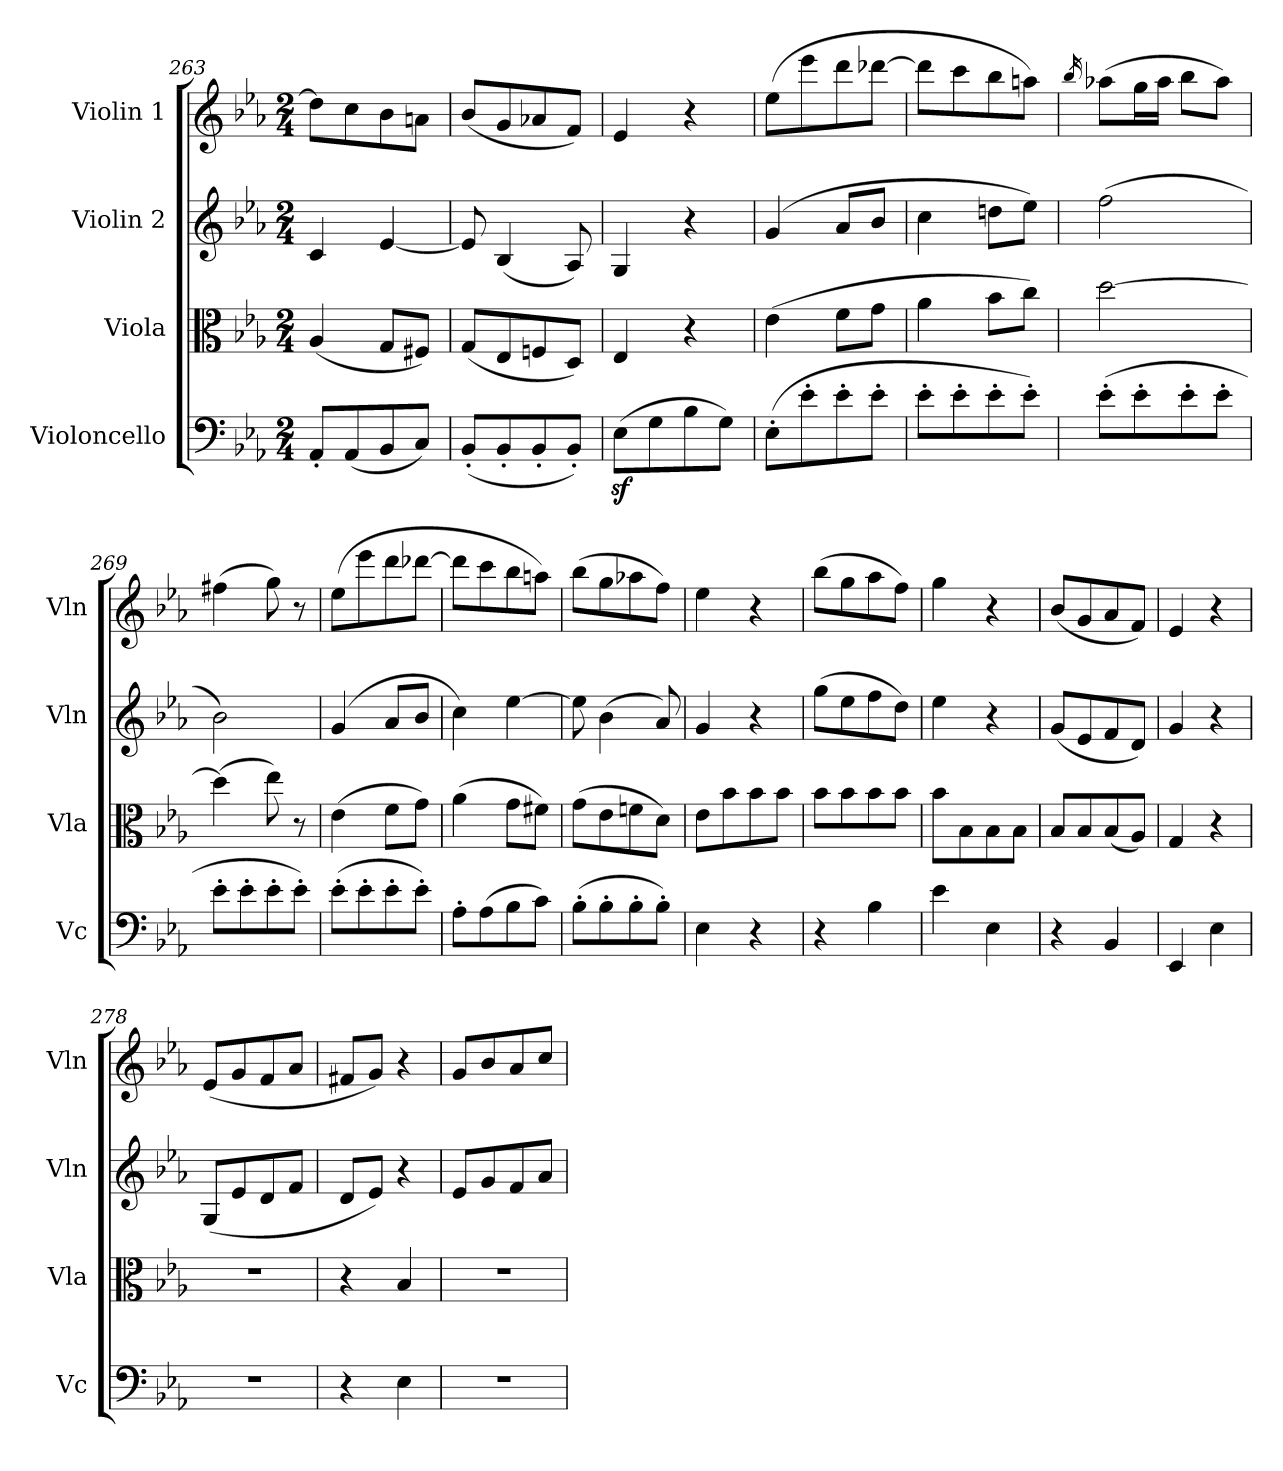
**kern	**kern	**kern	**kern
*part4	*part3	*part2	*part1
*staff4	*staff3	*staff2	*staff1
*I"Violoncello	*I"Viola	*I"Violin 2	*I"Violin 1
*I'Vc	*I'Vla	*I'Vln	*I'Vln
*clefF4	*clefC3	*clefG2	*clefG2
*k[b-e-a-]	*k[b-e-a-]	*k[b-e-a-]	*k[b-e-a-]
*M2/4	*M2/4	*M2/4	*M2/4
=263	=263	=263	=263
8AA-'/L	(4A-/	4c/	8dd-\L]
(8AA-/	.	.	8cc\
8BB-/	8G/L	[4e-/	8b-\
8C/J)	8F#X/J)	.	8an\J
=264	=264	=264	=264
(8BB-'/L	(8G/L	8e-/]	(8b-/L
8BB-'/	8E-/	(4B-/	8g/
8BB-'/	8Fn/	.	8a-X/
8BB-'/J)	8D/J)	8A-/)	8f/J)
=265	=265	=265	=265
(8E-z<\L	4E-/	4G/	4e-/
8G\	.	.	.
8B-\	4r	4r	4r
8G\J)	.	.	.
=266	=266	=266	=266
(<8E-'\L	(4e-\	(4g/	(8ee-\L
8e-'\	.	.	8eee-\
8e-'\	8f\L	8a-/L	8ddd\
8e-'\J	8g\J	8b-/J	[8ddd-X\J
=267	=267	=267	=267
8e-'\L	4a-\	4cc\	8ddd-\L]
8e-'\	.	.	8ccc\
8e-'\	8b-\L	8ddn\L	8bb-\
8e-'\J)	8cc\J)	8ee-\J)	8aan\J)
!!LO:LB:g=z
=268	=268	=268	=268
.	.	.	16qbb-/
(<8e-'\L	[2dd\	(2ff\	(8aa-X\L
8e-'\	.	.	16gg\L
.	.	.	16aa-\JJ
8e-'\	.	.	8bb-\L
8e-'\J	.	.	8aa-\J)
!!LO:LB:g=z
=269	=269	=269	=269
8e-'\L	(4dd\]	2b-\)	(4ff#X\
8e-'\	.	.	.
8e-'\	8ee-\)	.	8gg\)
8e-'\J)	8r	.	8r
=270	=270	=270	=270
(8e-'\L	(4e-\	(4g/	(8ee-\L
8e-'\	.	.	8eee-\
8e-'\	8f\L	8a-/L	8ddd\
8e-'\J)	8g\J)	8b-/J	[8ddd-X\J
=271	=271	=271	=271
8A-'\L	(4a-\	4cc\)	8ddd-\L]
(8A-\	.	.	8ccc\
8B-\	8g\L	[4ee-\	8bb-\
8c\J)	8f#X\J)	.	8aan\J)
=272	=272	=272	=272
(8B-'\L	(8g\L	8ee-\]	(8bb-\L
8B-'\	8e-\	(4b-\	8gg\
8B-'\	8fn\	.	8aa-X\
8B-'\J)	8d\J)	8a-/)	8ff\J)
=273	=273	=273	=273
4E-\	8e-\L	4g/	4ee-\
.	8b-\	.	.
4r	8b-\	4r	4r
.	8b-\J	.	.
=274	=274	=274	=274
4r	8b-\L	(8gg\L	(8bb-\L
.	8b-\	8ee-\	8gg\
4B-\	8b-\	8ff\	8aa-\
.	8b-\J	8dd\J)	8ff\J)
=275	=275	=275	=275
4e-\	8b-\L	4ee-\	4gg\
.	8B-\	.	.
4E-\	8B-\	4r	4r
.	8B-\J	.	.
=276	=276	=276	=276
4r	8B-/L	(8g/L	(8b-/L
.	8B-/	8e-/	8g/
4BB-/	(8B-/	8f/	8a-/
.	8A-/J)	8d/J)	8f/J)
=277	=277	=277	=277
4EE-/	4G/	4g/	4e-/
4E-\	4r	4r	4r
=278	=278	=278	=278
2r	2r	(8G/L	(8e-/L
.	.	8e-/	8g/
.	.	8d/	8f/
.	.	8f/J	8a-/J
=279	=279	=279	=279
4r	4r	8d/L	8f#X/L
.	.	8e-/J)	8g/J)
4E-\	4B-/	4r	4r
=280	=280	=280	=280
2r	2r	8e-/L	8g/L
.	.	8g/	8b-/
.	.	8f/	8a-/
.	.	8a-/J	8cc/J
=	=	=	=
*-	*-	*-	*-
